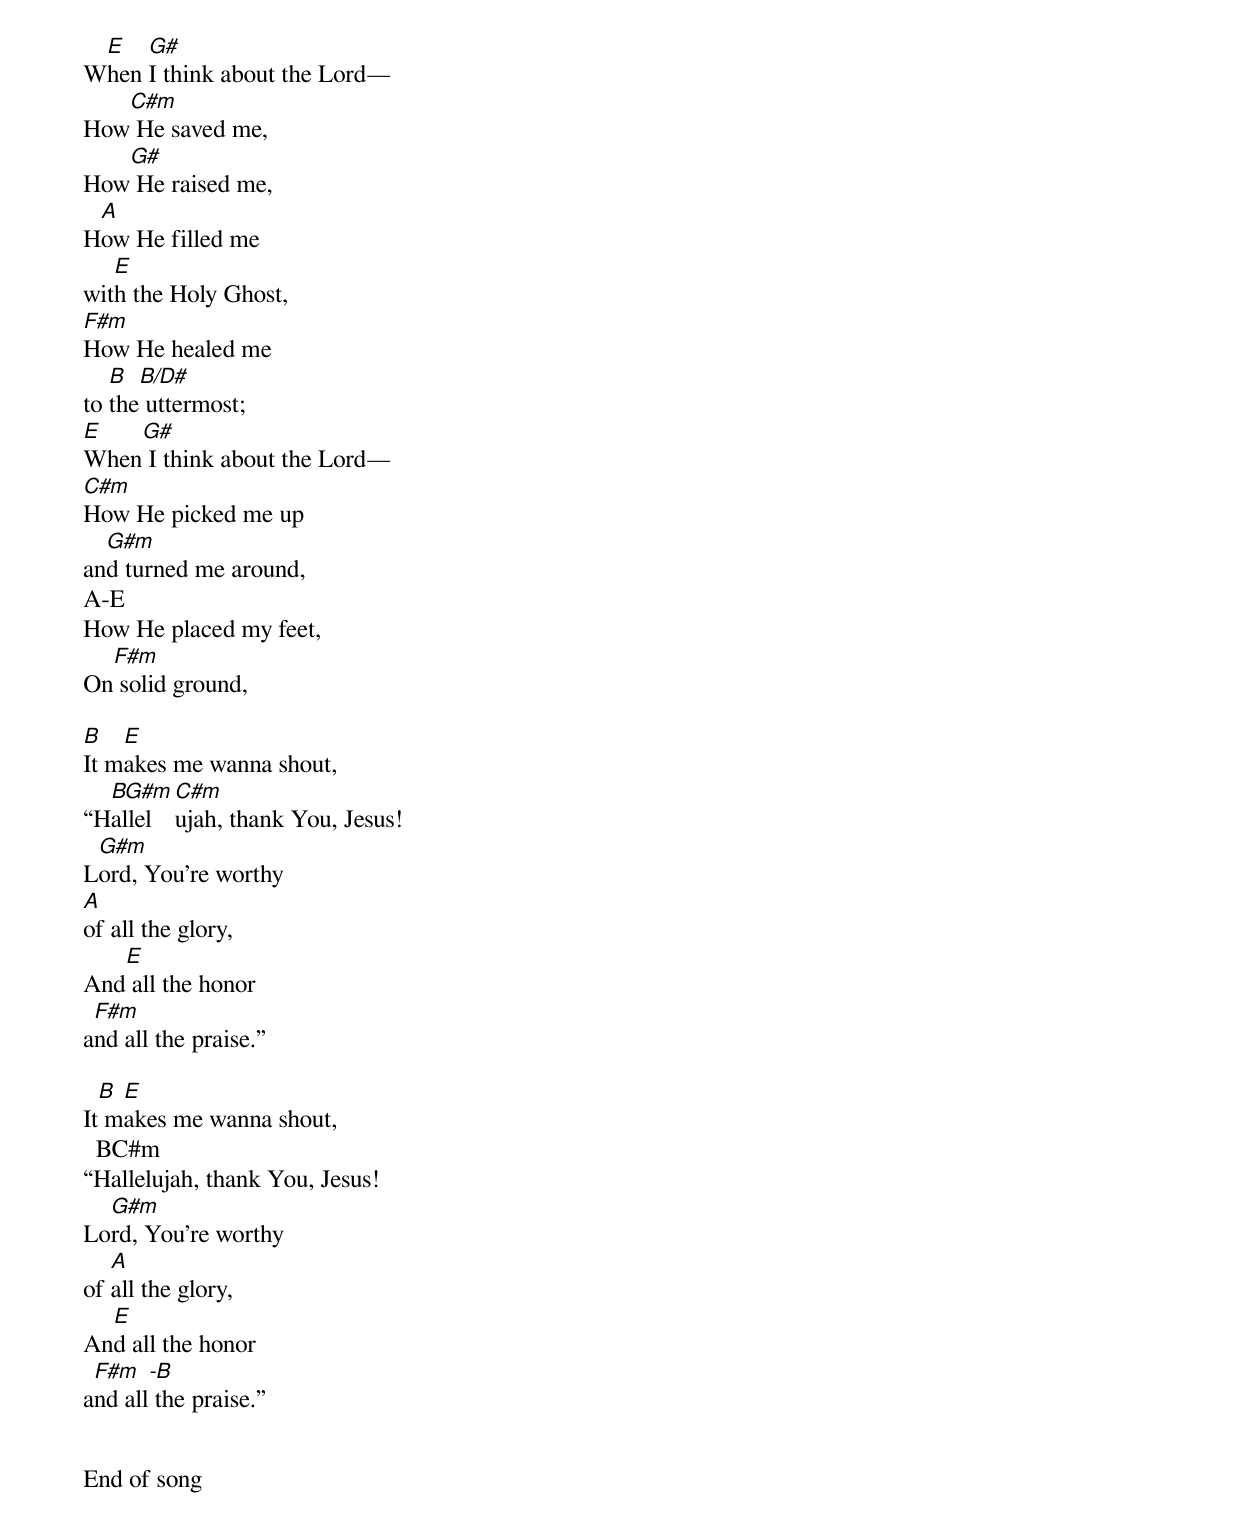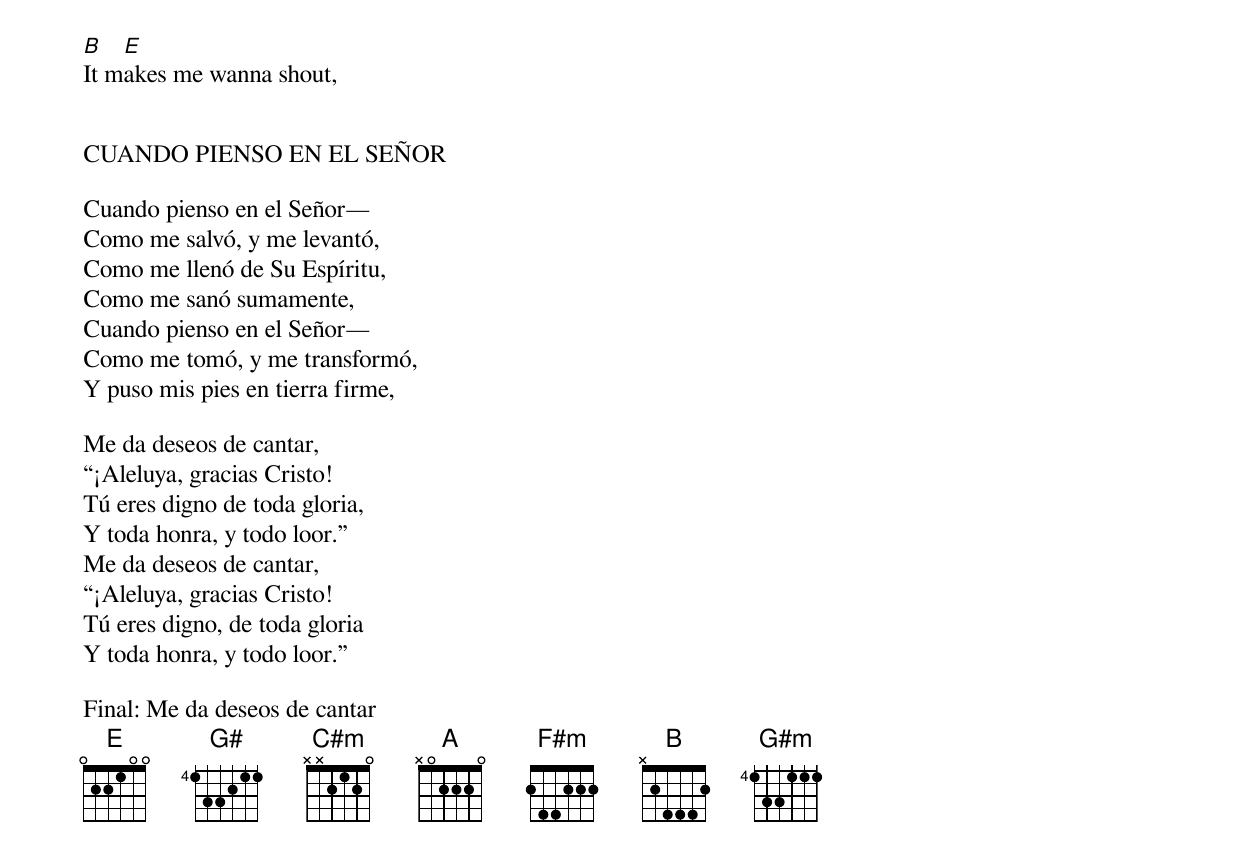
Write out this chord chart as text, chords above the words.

 E   G#
When I think about the Lord—
   C#m
How He saved me,
   G#
How He raised me,
 A
How He filled me
   E
with the Holy Ghost,
F#m
How He healed me
   B  B/D#
to the uttermost;
E   G#
When I think about the Lord—
C#m
How He picked me up
  G#m
and turned me around,
A-E
How He placed my feet,
  F#m
On solid ground,

B   E
It makes me wanna shout,
  BG#m C#m
“Hallelujah, thank You, Jesus!
 G#m
Lord, You’re worthy
A
of all the glory,
   E
And all the honor
 F#m
and all the praise.”

  B E
It makes me wanna shout,
  BC#m
“Hallelujah, thank You, Jesus!
  G#m
Lord, You’re worthy
   A
of all the glory,
  E
And all the honor
 F#m   -B
and all the praise.”


End of song
B   E
It makes me wanna shout,


CUANDO PIENSO EN EL SEÑOR

Cuando pienso en el Señor—
Como me salvó, y me levantó,
Como me llenó de Su Espíritu,
Como me sanó sumamente,
Cuando pienso en el Señor—
Como me tomó, y me transformó,
Y puso mis pies en tierra firme,

Me da deseos de cantar,
“¡Aleluya, gracias Cristo!
Tú eres digno de toda gloria,
Y toda honra, y todo loor.”
Me da deseos de cantar,
“¡Aleluya, gracias Cristo!
Tú eres digno, de toda gloria
Y toda honra, y todo loor.”

Final: Me da deseos de cantar
